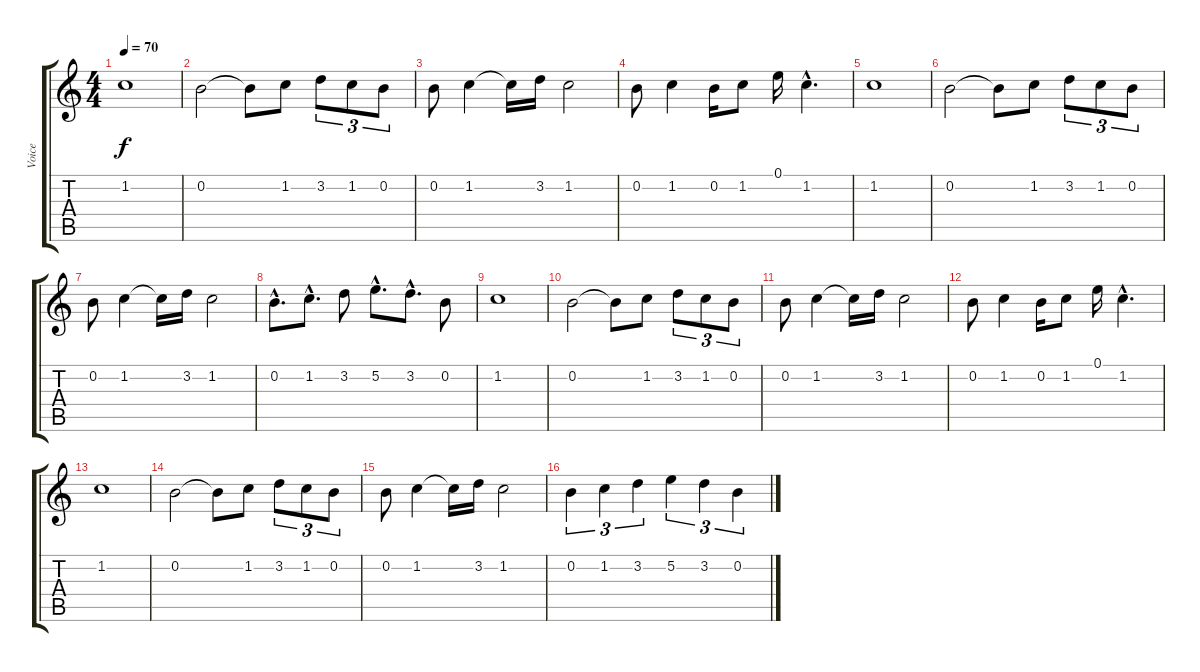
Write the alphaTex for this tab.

\track ("Voice" "Voice") {instrument contrabass}
\staff {score tabs}
\tuning (E4 B3 G3 D3 A2 E2) {hide}
\ts (4 4)
\tempo 70
\clef g2
\ks c
1.2.1{dy f} |
0.2.2 0.2{t}.8 1.2.8 3.2.8{tu (3 2)} 1.2.8{tu (3 2)} 0.2.8{tu (3 2)} |
0.2.8 1.2.4 1.2{t}.16 3.2.16 1.2.2 |
0.2.8 1.2.4 0.2.16 1.2.8 0.1.16 1.2{hac}.4{d} |
1.2.1 |
0.2.2 0.2{t}.8 1.2.8 3.2.8{tu (3 2)} 1.2.8{tu (3 2)} 0.2.8{tu (3 2)} |
0.2.8 1.2.4 1.2{t}.16 3.2.16 1.2.2 |
0.2{hac}.8{d} 1.2{hac}.8{d} 3.2.8 5.2{hac}.8{d} 3.2{hac}.8{d} 0.2.8 |
1.2.1 |
0.2.2 0.2{t}.8 1.2.8 3.2.8{tu (3 2)} 1.2.8{tu (3 2)} 0.2.8{tu (3 2)} |
0.2.8 1.2.4 1.2{t}.16 3.2.16 1.2.2 |
0.2.8 1.2.4 0.2.16 1.2.8 0.1.16 1.2{hac}.4{d} |
1.2.1 |
0.2.2 0.2{t}.8 1.2.8 3.2.8{tu (3 2)} 1.2.8{tu (3 2)} 0.2.8{tu (3 2)} |
0.2.8 1.2.4 1.2{t}.16 3.2.16 1.2.2 |
0.2.4{tu (3 2)} 1.2.4{tu (3 2)} 3.2.4{tu (3 2)} 5.2.4{tu (3 2)} 3.2.4{tu (3 2)} 0.2.4{tu (3 2)}
